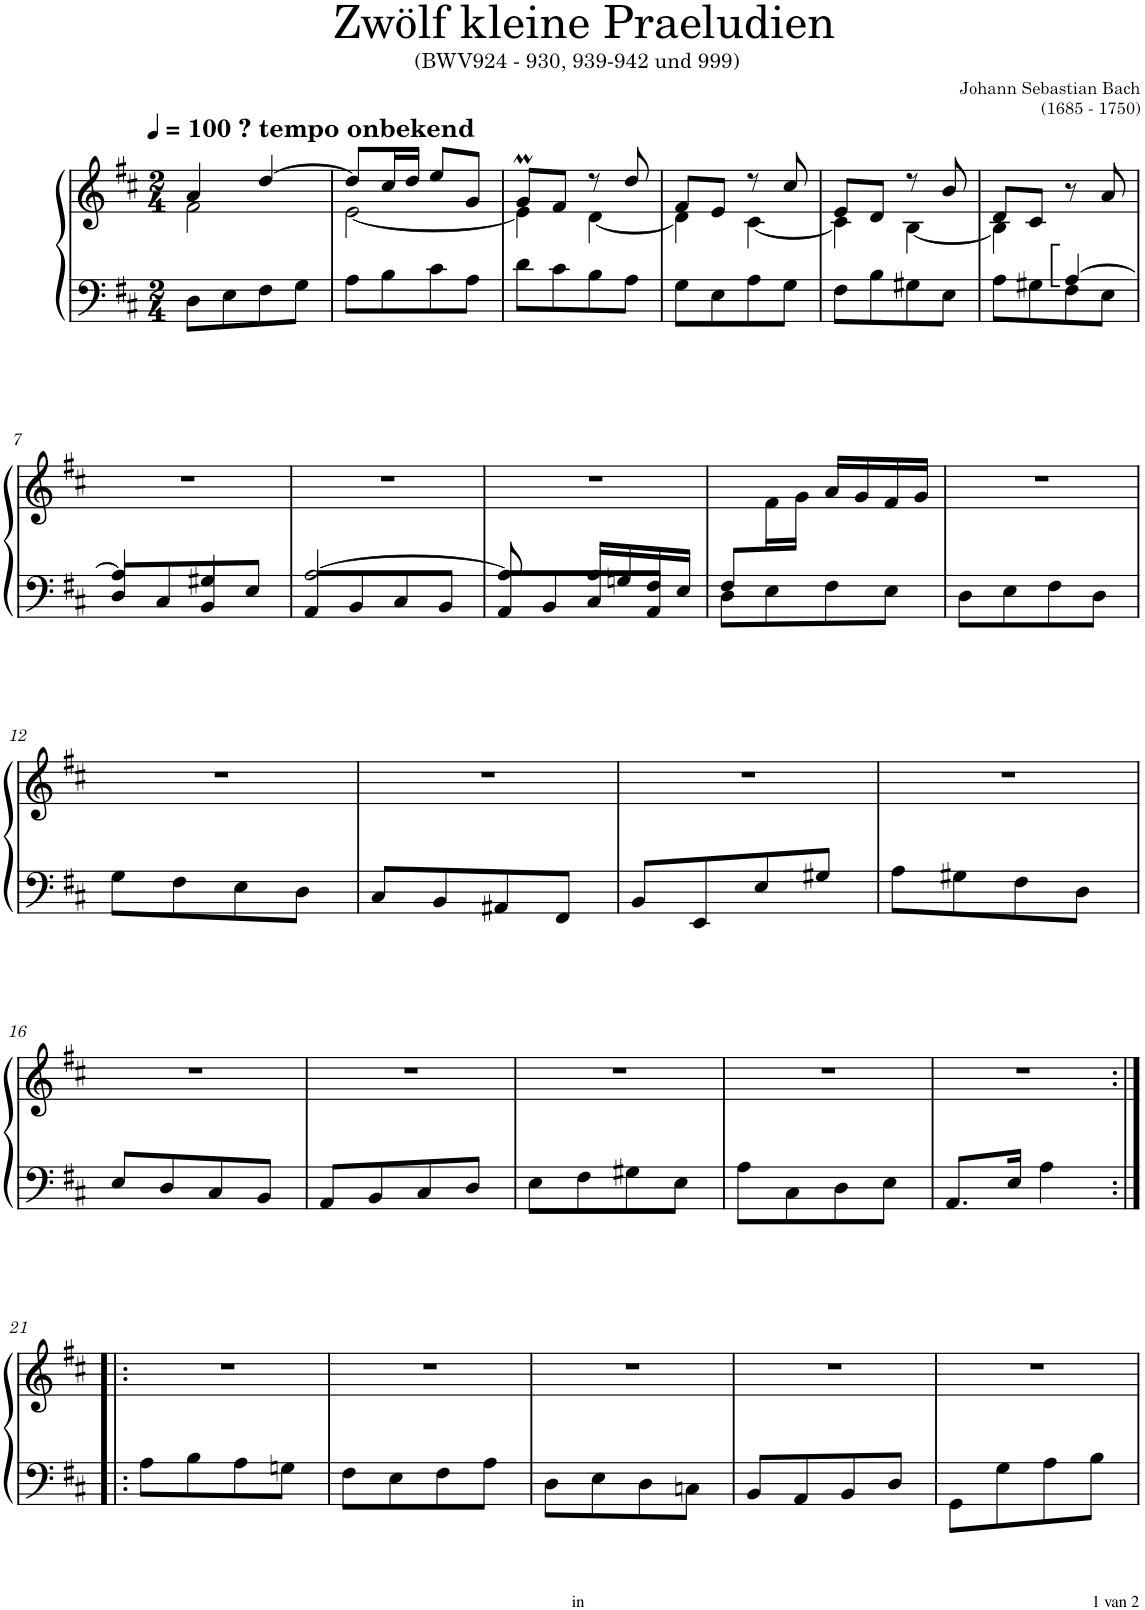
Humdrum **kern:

**kern	**kern
*part1	*part1
*staff2	*staff1
*I"Klavír	*
*I'Klv.	*
*clefF4	*clefG2
*k[f#c#]	*k[f#c#]
*M2/4	*M2/4
*MM100	*MM100
=1	=1
*	*^
!	!LO:TX:a:B:t=? tempo onbekend	!
8D\L	4a/	2f#\
8E\	.	.
8F#\	[4dd/	.
8G\J	.	.
=2	=2	=2
8A\L	8dd/L]	[2e\
8B\	16cc#/L	.
.	16dd/JJ	.
8c#\	8ee/L	.
8A\J	8g/J	.
=3	=3	=3
8d\L	8gM/L	4e\]
8c#\	8f#/J	.
8B\	8r	[4d\
8A\J	8dd/	.
=4	=4	=4
8G\L	8f#/L	4d\]
8E\	8e/J	.
8A\	8r	[4c#\
8G\J	8cc#/	.
=5	=5	=5
8F#\L	8e/L	4c#\]
8B\	8d/J	.
8G#X\	8r	[4B\
8E\J	8b/	.
=6	=6	=6
*^	*	*
8A\L	4ryy	8d/L	4B\]
8G#X\	.	8c#/J	.
8F#\	[4A:/	8r	4ryy
8E\J	.	8a/	.
*	*	*v	*v
!!LO:LB:g=z
=7	=7	=7
8D/L	4A/]	2r
8C#/	.	.
8BB/	4G#X/	.
8E/J	.	.
=8	=8	=8
8AA/L	[2A/	2r
8BB/	.	.
8C#/	.	.
8BB/J	.	.
=9	=9	=9
8AA/L	8A/]	2r
8BB/	8ryy	.
8C#/	16A/LL	.
.	16Gn/	.
8AA/J	16F#/	.
.	16E/JJ	.
=10	=10	=10
8F#/L	8D\L	8ryy
4.ryy	8E\	16f#\L
.	.	16g\JJ
.	8F#\	16a/LL
.	.	16g/
.	8E\J	16f#/
.	.	16g/JJ
*v	*v	*
=11	=11
8D\L	2r
8E\	.
8F#\	.
8D\J	.
!!LO:LB:g=z
=12	=12
8G\L	2r
8F#\	.
8E\	.
8D\J	.
=13	=13
8C#/L	2r
8BB/	.
8AA#X/	.
8FF#/J	.
=14	=14
8BB/L	2r
8EE/	.
8E/	.
8G#X/J	.
=15	=15
8A\L	2r
8G#X\	.
8F#\	.
8D\J	.
!!LO:LB:g=z
=16	=16
8E/L	2r
8D/	.
8C#/	.
8BB/J	.
=17	=17
8AA/L	2r
8BB/	.
8C#/	.
8D/J	.
=18	=18
8E\L	2r
8F#\	.
8G#X\	.
8E\J	.
=19	=19
8A\L	2r
8C#\	.
8D\	.
8E\J	.
=20	=20
8.AA/L	2r
16E/Jk	.
4A\	.
!!LO:LB:g=z
=21:|!|:	=21:|!|:
8A\L	2r
8B\	.
8A\	.
8Gn\J	.
=22	=22
8F#\L	2r
8E\	.
8F#\	.
8A\J	.
=23	=23
8D\L	2r
8E\	.
8D\	.
8Cn\J	.
=24	=24
8BB/L	2r
8AA/	.
8BB/	.
8D/J	.
=25	=25
8GG\L	2r
8G\	.
8A\	.
8B\J	.
=	=
*-	*-
